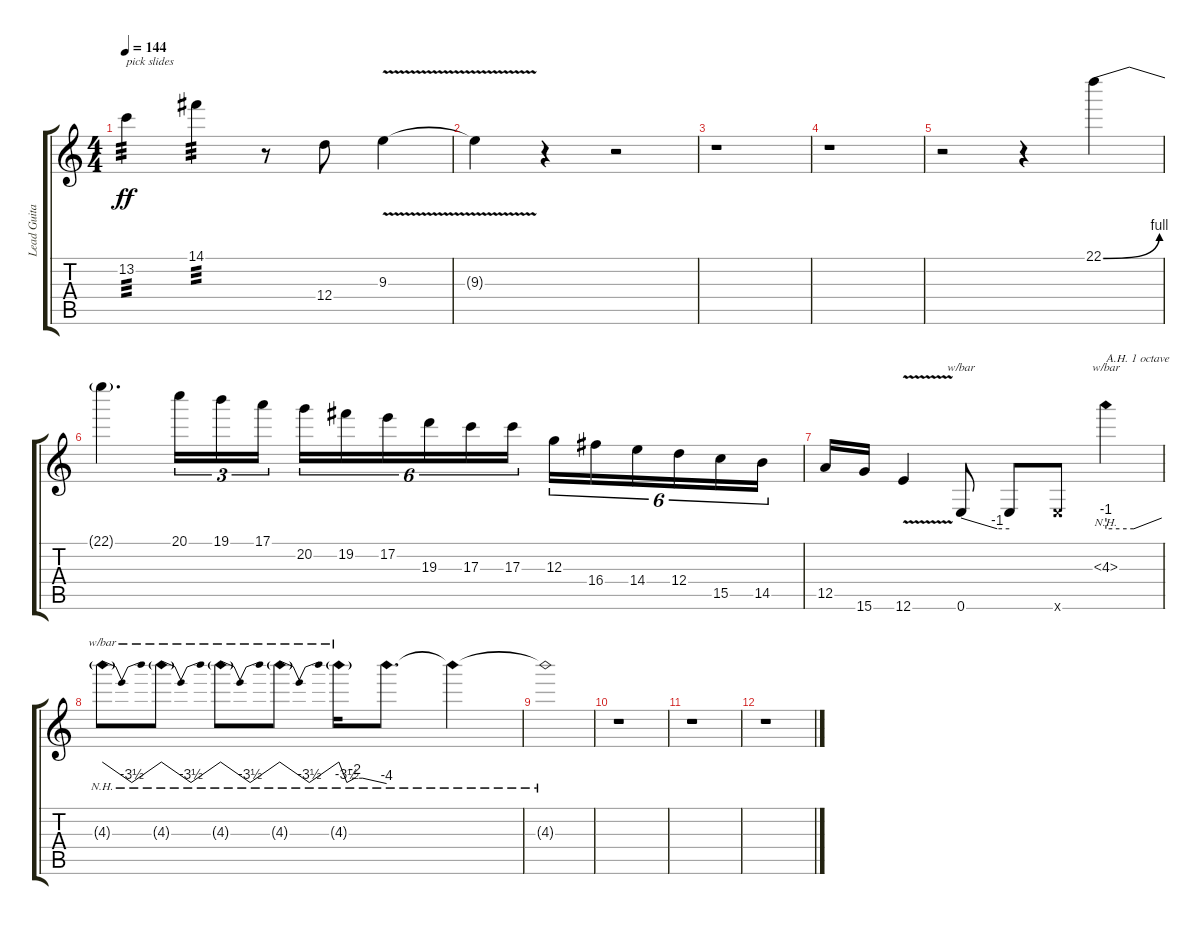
\track ("Lead Guitar" "Lead Guita") {instrument distortionguitar}
\staff {score tabs}
\tuning (E4 B3 G3 D3 A2 E2) {hide}
\ts (4 4)
\tempo 144
\clef g2
\ks c
13.2.4{txt "pick slides" tp 3 dy ff} 14.1.4{tp 3} r.8 12.4.8 9.3{v}.4 |
9.3{t}.4 r.4 r.2 |
r.1 |
r.1 |
r.2 r.4 22.1{be (bend 0 0 60 4)}.4 |
22.1{t}.4{d} 20.1.16{tu (3 2)} 19.1.16{tu (3 2)} 17.1.16{tu (3 2)} 20.2.16{tu (6 4)} 19.2.16{tu (6 4)} 17.2.16{tu (6 4)} 19.3.16{tu (6 4)} 17.3.16{tu (6 4)} 17.3.16{tu (6 4)} 12.3.16{tu (6 4)} 16.4.16{tu (6 4)} 14.4.16{tu (6 4)} 12.4.16{tu (6 4)} 15.5.16{tu (6 4)} 14.5.16{tu (6 4)} |
12.5.16 15.6.16 12.6{v}.4 0.6.8{tbe (custom default 0 0 45 -4 60 -4)} 0.6{t}.8 0.6{x}.8 4.3{nh}.4{tbe (custom default 0 -4 30 -4 60 0) txt "A.H. 1 octave"} |
4.3{nh g}.8{tbe (dip default 0 0 30 -14 60 0)} 4.3{nh g}.8{tbe (dip default 0 0 30 -14 60 0)} 4.3{nh g}.8{tbe (dip default 0 0 30 -14 60 0)} 4.3{nh g}.8{tbe (dip default 0 0 30 -14 60 0)} 4.3{nh g}.16{tbe (custom default 0 0 10 -14 20 -8 30 -8 60 -16)} 4.3{nh t}.8{d} 4.3{nh t}.4 |
4.3{nh t}.1 |
r.1 |
r.1 |
r.1
